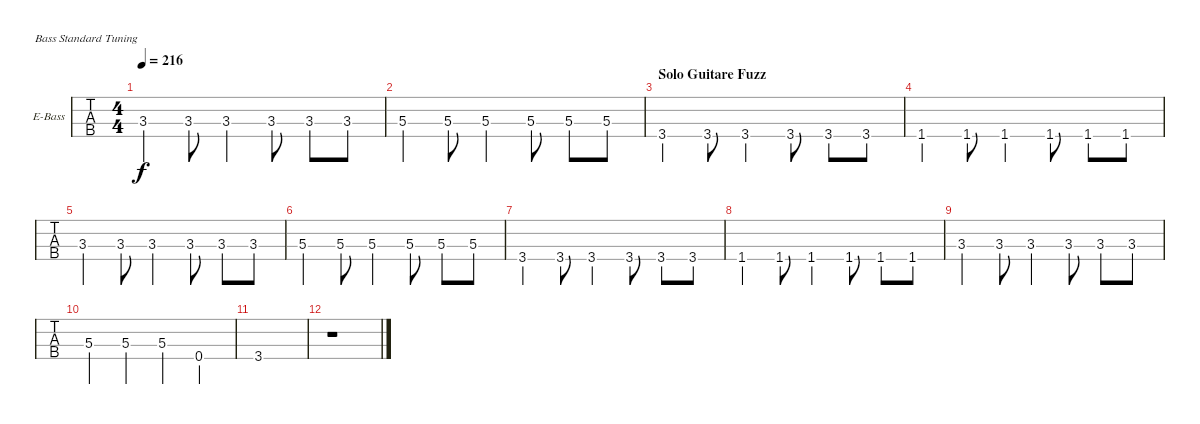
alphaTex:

\bracketExtendMode groupsimilarinstruments
\firstSystemTrackNameOrientation horizontal
\otherSystemsTrackNameOrientation horizontal
\chordDiagramsInScore
\track ("Basse" "E-Bass") {instrument electricbassfinger}
\staff {tabs}
\tuning (G2 D2 A1 E1)
\ts (4 4)
\tempo 216
\clef f4
\ks c
3.3.4{dy f} 3.3.8 3.3.4 3.3.8 3.3.8 3.3.8 |
5.3.4 5.3.8 5.3.4 5.3.8 5.3.8 5.3.8 |
\section ("" "Solo Guitare Fuzz")
3.4.4 3.4.8 3.4.4 3.4.8 3.4.8 3.4.8 |
1.4.4 1.4.8 1.4.4 1.4.8 1.4.8 1.4.8 |
3.3.4 3.3.8 3.3.4 3.3.8 3.3.8 3.3.8 |
5.3.4 5.3.8 5.3.4 5.3.8 5.3.8 5.3.8 |
3.4.4 3.4.8 3.4.4 3.4.8 3.4.8 3.4.8 |
1.4.4 1.4.8 1.4.4 1.4.8 1.4.8 1.4.8 |
3.3.4 3.3.8 3.3.4 3.3.8 3.3.8 3.3.8 |
5.3.4 5.3.4 5.3.4 0.4.4 |
3.4.1 |
r.1
